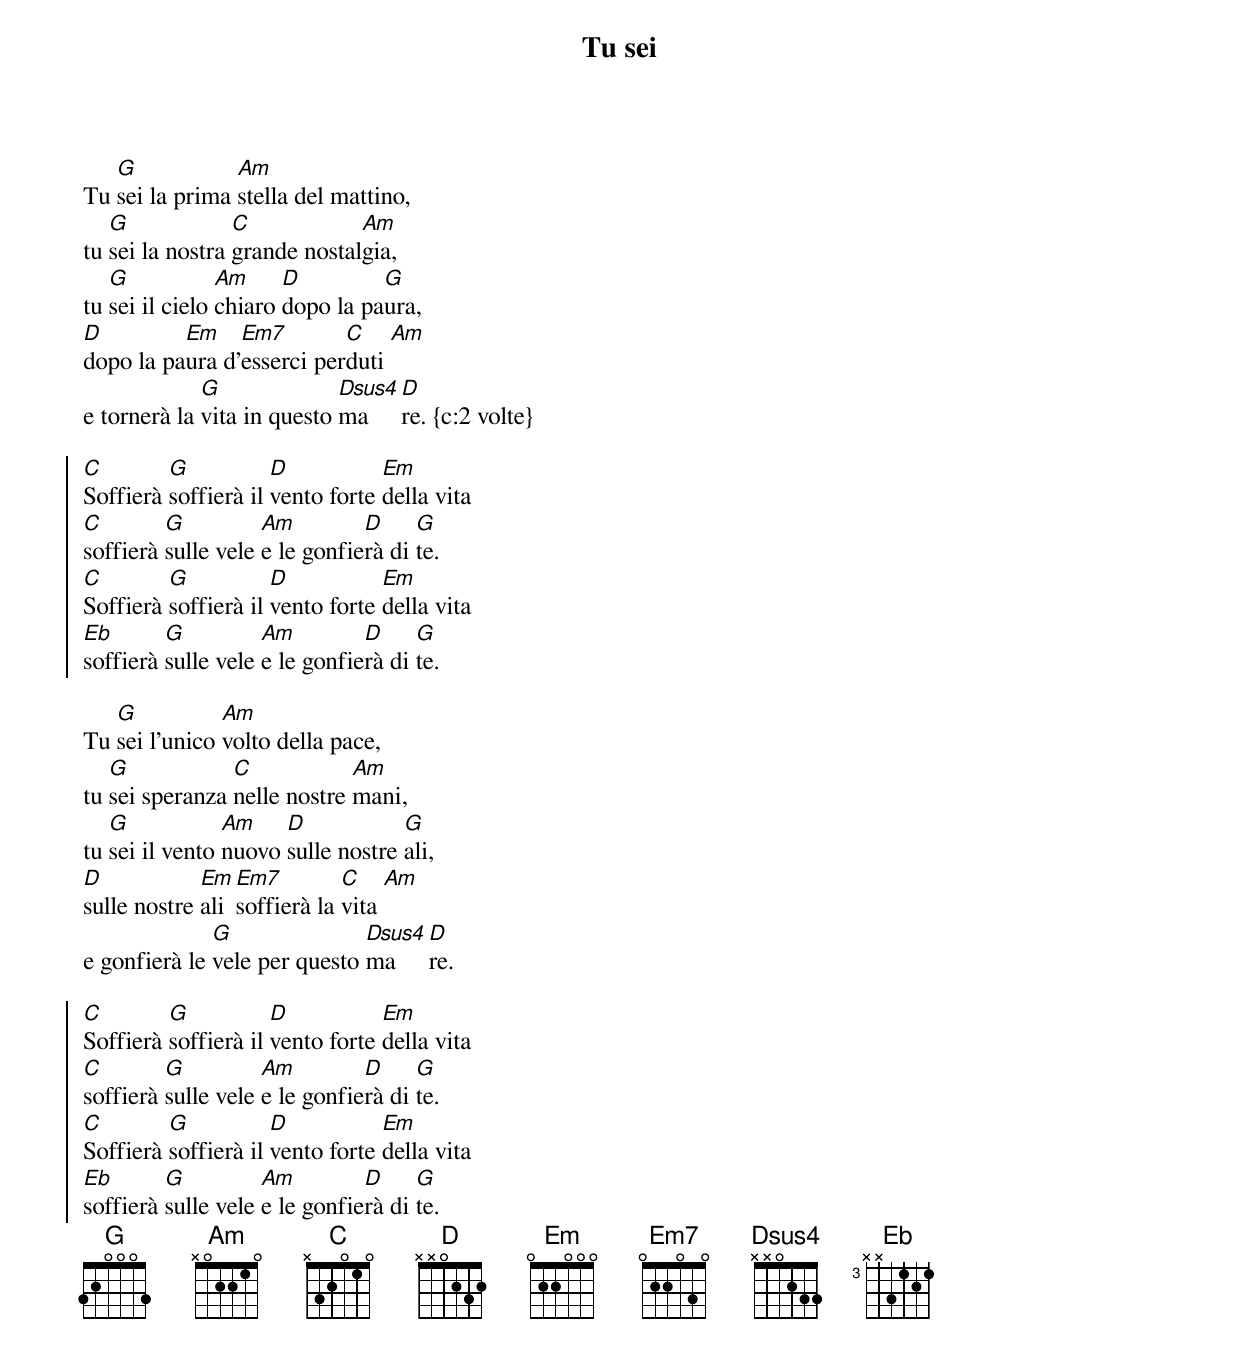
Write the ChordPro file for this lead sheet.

{title:Tu sei}

Tu [G]sei la prima [Am]stella del mattino,
tu [G]sei la nostra [C]grande nostal[Am]gia,
tu [G]sei il cielo [Am]chiaro [D]dopo la pa[G]ura,
[D]dopo la pa[Em]ura d'[Em7]esserci per[C]duti [Am]
e tornerà la [G]vita in questo [Dsus4]ma[D]re. {c:2 volte}

{soc}
[C]Soffierà [G]soffierà il [D]vento forte [Em]della vita
[C]soffierà [G]sulle vele [Am]e le gonfie[D]rà di [G]te.
[C]Soffierà [G]soffierà il [D]vento forte [Em]della vita
[Eb]soffierà [G]sulle vele [Am]e le gonfie[D]rà di [G]te.
{eoc}

Tu [G]sei l'unico [Am]volto della pace,
tu [G]sei speranza [C]nelle nostre [Am]mani,
tu [G]sei il vento [Am]nuovo [D]sulle nostre [G]ali,
[D]sulle nostre [Em]ali [Em7]soffierà la [C]vita [Am]
e gonfierà le [G]vele per questo [Dsus4]ma[D]re.

{soc}
[C]Soffierà [G]soffierà il [D]vento forte [Em]della vita
[C]soffierà [G]sulle vele [Am]e le gonfie[D]rà di [G]te.
[C]Soffierà [G]soffierà il [D]vento forte [Em]della vita
[Eb]soffierà [G]sulle vele [Am]e le gonfie[D]rà di [G]te.
{eoc}
